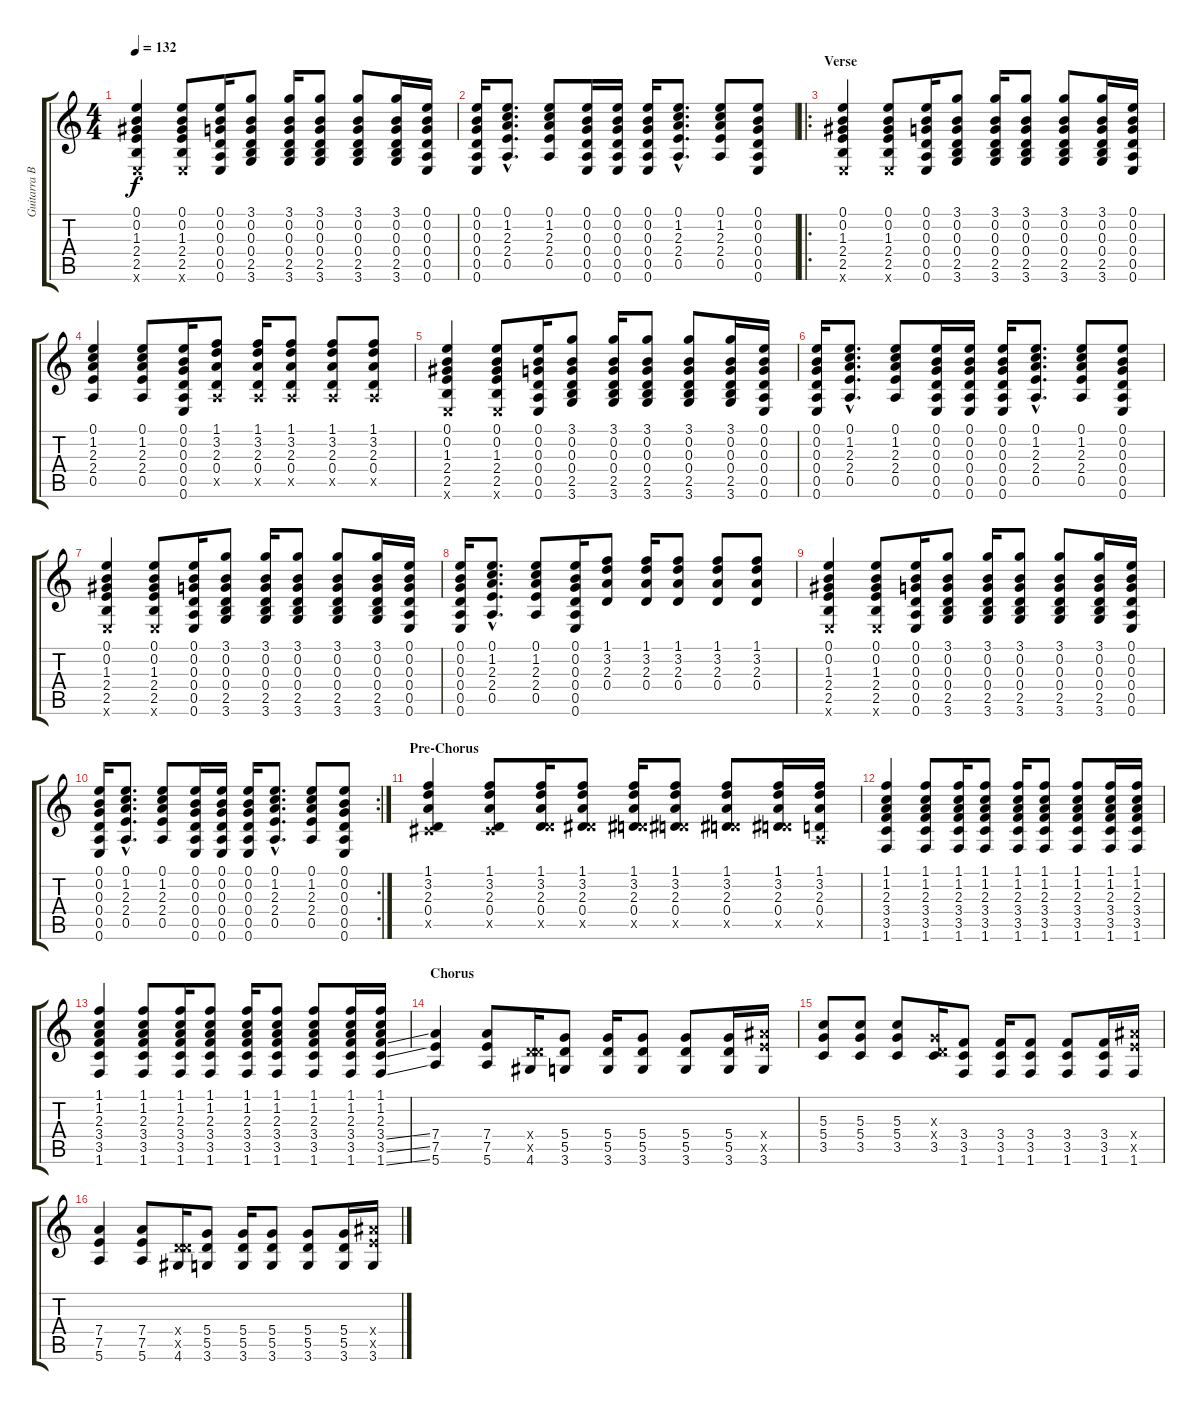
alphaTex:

\track ("Guitarra Base" "Guitarra B") {instrument overdrivenguitar}
\staff {score tabs}
\tuning (E4 B3 G3 D3 A2 E2) {hide}
\ts (4 4)
\tempo 132
\clef g2
\ks c
(0.1 0.2 1.3 2.4 2.5 0.6{x}).4{dy f} (0.1 0.2 1.3 2.4 2.5 0.6{x}).8 (0.1 0.2 0.3 0.4 0.5 0.6).16 (3.1 0.2 0.3 0.4 2.5 3.6).8 (3.1 0.2 0.3 0.4 2.5 3.6).16 (3.1 0.2 0.3 0.4 2.5 3.6).8 (3.1 0.2 0.3 0.4 2.5 3.6).8 (3.1 0.2 0.3 0.4 2.5 3.6).16 (0.1 0.2 0.3 0.4 0.5 0.6).16 |
(0.1 0.2 0.3 0.4 0.5 0.6).16 (0.1{hac} 1.2{hac} 2.3{hac} 2.4{hac} 0.5{hac}).8{d} (0.1 1.2 2.3 2.4 0.5).8 (0.1 0.2 0.3 0.4 0.5 0.6).16 (0.1 0.2 0.3 0.4 0.5 0.6).16 (0.1 0.2 0.3 0.4 0.5 0.6).16 (0.1{hac} 1.2{hac} 2.3{hac} 2.4{hac} 0.5{hac}).8{d} (0.1 1.2 2.3 2.4 0.5).8 (0.1 0.2 0.3 0.4 0.5 0.6).8 |
\ro
\section ("" "Verse")
(0.1 0.2 1.3 2.4 2.5 0.6{x}).4 (0.1 0.2 1.3 2.4 2.5 0.6{x}).8 (0.1 0.2 0.3 0.4 0.5 0.6).16 (3.1 0.2 0.3 0.4 2.5 3.6).8 (3.1 0.2 0.3 0.4 2.5 3.6).16 (3.1 0.2 0.3 0.4 2.5 3.6).8 (3.1 0.2 0.3 0.4 2.5 3.6).8 (3.1 0.2 0.3 0.4 2.5 3.6).16 (0.1 0.2 0.3 0.4 0.5 0.6).16 |
(0.1 1.2 2.3 2.4 0.5).4 (0.1 1.2 2.3 2.4 0.5).8 (0.1 0.2 0.3 0.4 0.5 0.6).16 (1.1 3.2 2.3 0.4 0.5{x}).8 (1.1 3.2 2.3 0.4 0.5{x}).16 (1.1 3.2 2.3 0.4 0.5{x}).8 (1.1 3.2 2.3 0.4 0.5{x}).8 (1.1 3.2 2.3 0.4 0.5{x}).8 |
(0.1 0.2 1.3 2.4 2.5 0.6{x}).4 (0.1 0.2 1.3 2.4 2.5 0.6{x}).8 (0.1 0.2 0.3 0.4 0.5 0.6).16 (3.1 0.2 0.3 0.4 2.5 3.6).8 (3.1 0.2 0.3 0.4 2.5 3.6).16 (3.1 0.2 0.3 0.4 2.5 3.6).8 (3.1 0.2 0.3 0.4 2.5 3.6).8 (3.1 0.2 0.3 0.4 2.5 3.6).16 (0.1 0.2 0.3 0.4 0.5 0.6).16 |
(0.1 0.2 0.3 0.4 0.5 0.6).16 (0.1{hac} 1.2{hac} 2.3{hac} 2.4{hac} 0.5{hac}).8{d} (0.1 1.2 2.3 2.4 0.5).8 (0.1 0.2 0.3 0.4 0.5 0.6).16 (0.1 0.2 0.3 0.4 0.5 0.6).16 (0.1 0.2 0.3 0.4 0.5 0.6).16 (0.1{hac} 1.2{hac} 2.3{hac} 2.4{hac} 0.5{hac}).8{d} (0.1 1.2 2.3 2.4 0.5).8 (0.1 0.2 0.3 0.4 0.5 0.6).8 |
(0.1 0.2 1.3 2.4 2.5 0.6{x}).4 (0.1 0.2 1.3 2.4 2.5 0.6{x}).8 (0.1 0.2 0.3 0.4 0.5 0.6).16 (3.1 0.2 0.3 0.4 2.5 3.6).8 (3.1 0.2 0.3 0.4 2.5 3.6).16 (3.1 0.2 0.3 0.4 2.5 3.6).8 (3.1 0.2 0.3 0.4 2.5 3.6).8 (3.1 0.2 0.3 0.4 2.5 3.6).16 (0.1 0.2 0.3 0.4 0.5 0.6).16 |
(0.1 0.2 0.3 0.4 0.5 0.6).16 (0.1{hac} 1.2{hac} 2.3{hac} 2.4{hac} 0.5{hac}).8{d} (0.1 1.2 2.3 2.4 0.5).8 (0.1 0.2 0.3 0.4 0.5 0.6).16 (1.1 3.2 2.3 0.4).8 (1.1 3.2 2.3 0.4).16 (1.1 3.2 2.3 0.4).8 (1.1 3.2 2.3 0.4).8 (1.1 3.2 2.3 0.4).8 |
(0.1 0.2 1.3 2.4 2.5 0.6{x}).4 (0.1 0.2 1.3 2.4 2.5 0.6{x}).8 (0.1 0.2 0.3 0.4 0.5 0.6).16 (3.1 0.2 0.3 0.4 2.5 3.6).8 (3.1 0.2 0.3 0.4 2.5 3.6).16 (3.1 0.2 0.3 0.4 2.5 3.6).8 (3.1 0.2 0.3 0.4 2.5 3.6).8 (3.1 0.2 0.3 0.4 2.5 3.6).16 (0.1 0.2 0.3 0.4 0.5 0.6).16 |
\rc 2
(0.1 0.2 0.3 0.4 0.5 0.6).16 (0.1{hac} 1.2{hac} 2.3{hac} 2.4{hac} 0.5{hac}).8{d} (0.1 1.2 2.3 2.4 0.5).8 (0.1 0.2 0.3 0.4 0.5 0.6).16 (0.1 0.2 0.3 0.4 0.5 0.6).16 (0.1 0.2 0.3 0.4 0.5 0.6).16 (0.1{hac} 1.2{hac} 2.3{hac} 2.4{hac} 0.5{hac}).8{d} (0.1 1.2 2.3 2.4 0.5).8 (0.1 0.2 0.3 0.4 0.5 0.6).8 |
\section ("" "Pre-Chorus")
(1.1 3.2 2.3 0.4 4.5{x}).4 (1.1 3.2 2.3 0.4 4.5{x}).8 (1.1 3.2 2.3 0.4 5.5{x}).16 (1.1 3.2 2.3 0.4 6.5{x}).8 (1.1 3.2 2.3 0.4 6.5{x}).16 (1.1 3.2 2.3 0.4 6.5{x}).8 (1.1 3.2 2.3 0.4 6.5{x}).8 (1.1 3.2 2.3 0.4 6.5{x}).16 (1.1 3.2 2.3 0.4 0.5{x}).16 |
(1.1 1.2 2.3 3.4 3.5 1.6).4 (1.1 1.2 2.3 3.4 3.5 1.6).8 (1.1 1.2 2.3 3.4 3.5 1.6).16 (1.1 1.2 2.3 3.4 3.5 1.6).8 (1.1 1.2 2.3 3.4 3.5 1.6).16 (1.1 1.2 2.3 3.4 3.5 1.6).8 (1.1 1.2 2.3 3.4 3.5 1.6).8 (1.1 1.2 2.3 3.4 3.5 1.6).16 (1.1 1.2 2.3 3.4 3.5 1.6).16 |
(1.1 1.2 2.3 3.4 3.5 1.6).4 (1.1 1.2 2.3 3.4 3.5 1.6).8 (1.1 1.2 2.3 3.4 3.5 1.6).16 (1.1 1.2 2.3 3.4 3.5 1.6).8 (1.1 1.2 2.3 3.4 3.5 1.6).16 (1.1 1.2 2.3 3.4 3.5 1.6).8 (1.1 1.2 2.3 3.4 3.5 1.6).8 (1.1 1.2 2.3 3.4 3.5 1.6).16 (1.1 1.2 2.3 3.4{ss} 3.5{ss} 1.6{ss}).16 |
\section ("" "Chorus")
(7.4 7.5 5.6).4 (7.4 7.5 5.6).8 (0.4{x} 5.5{x} 4.6).16 (5.4 5.5 3.6).8 (5.4 5.5 3.6).16 (5.4 5.5 3.6).8 (5.4 5.5 3.6).8 (5.4 5.5 3.6).16 (8.4{x} 7.5{x} 3.6).16 |
(5.3 5.4 3.5).8 (5.3 5.4 3.5).8 (5.3 5.4 3.5).8 (0.3{x} 0.4{x} 3.5).16 (3.4 3.5 1.6).8 (3.4 3.5 1.6).16 (3.4 3.5 1.6).8 (3.4 3.5 1.6).8 (3.4 3.5 1.6).16 (8.4{x} 7.5{x} 1.6).16 |
(7.4 7.5 5.6).4 (7.4 7.5 5.6).8 (0.4{x} 5.5{x} 4.6).16 (5.4 5.5 3.6).8 (5.4 5.5 3.6).16 (5.4 5.5 3.6).8 (5.4 5.5 3.6).8 (5.4 5.5 3.6).16 (8.4{x} 7.5{x} 3.6).16
